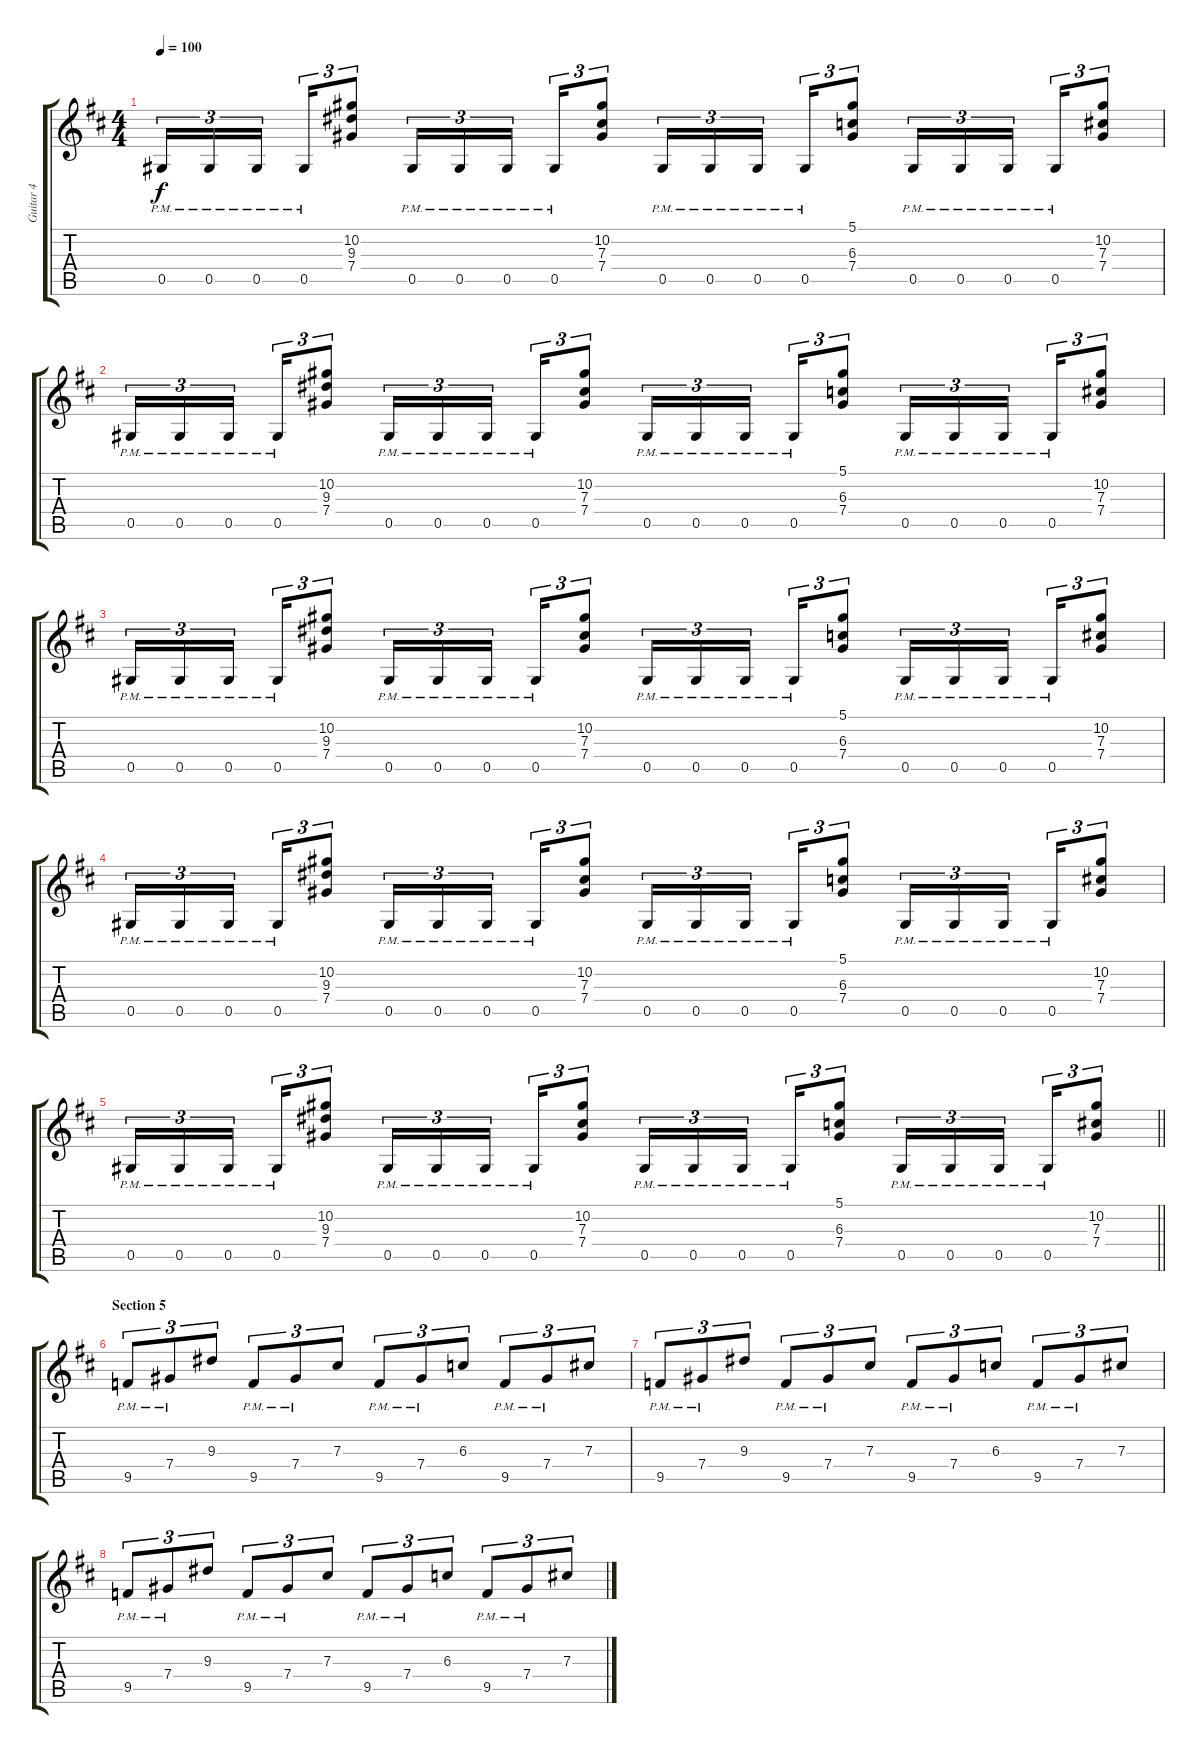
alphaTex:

\track ("Guitar 4" "Guitar 4") {instrument distortionguitar}
\staff {score tabs}
\tuning (Eb4 Bb3 Gb3 Db3 Ab2 Eb2) {hide}
\ts (4 4)
\tempo 100
\clef g2
\ks d
0.5{pm}.16{tu (3 2) dy f} 0.5{pm}.16{tu (3 2)} 0.5{pm}.16{tu (3 2)} 0.5{pm}.16{tu (3 2)} (10.2 9.3 7.4).8{tu (3 2)} 0.5{pm}.16{tu (3 2)} 0.5{pm}.16{tu (3 2)} 0.5{pm}.16{tu (3 2)} 0.5{pm}.16{tu (3 2)} (10.2 7.3 7.4).8{tu (3 2)} 0.5{pm}.16{tu (3 2)} 0.5{pm}.16{tu (3 2)} 0.5{pm}.16{tu (3 2)} 0.5{pm}.16{tu (3 2)} (5.1 6.3 7.4).8{tu (3 2)} 0.5{pm}.16{tu (3 2)} 0.5{pm}.16{tu (3 2)} 0.5{pm}.16{tu (3 2)} 0.5{pm}.16{tu (3 2)} (10.2 7.3 7.4).8{tu (3 2)} |
0.5{pm}.16{tu (3 2)} 0.5{pm}.16{tu (3 2)} 0.5{pm}.16{tu (3 2)} 0.5{pm}.16{tu (3 2)} (10.2 9.3 7.4).8{tu (3 2)} 0.5{pm}.16{tu (3 2)} 0.5{pm}.16{tu (3 2)} 0.5{pm}.16{tu (3 2)} 0.5{pm}.16{tu (3 2)} (10.2 7.3 7.4).8{tu (3 2)} 0.5{pm}.16{tu (3 2)} 0.5{pm}.16{tu (3 2)} 0.5{pm}.16{tu (3 2)} 0.5{pm}.16{tu (3 2)} (5.1 6.3 7.4).8{tu (3 2)} 0.5{pm}.16{tu (3 2)} 0.5{pm}.16{tu (3 2)} 0.5{pm}.16{tu (3 2)} 0.5{pm}.16{tu (3 2)} (10.2 7.3 7.4).8{tu (3 2)} |
0.5{pm}.16{tu (3 2)} 0.5{pm}.16{tu (3 2)} 0.5{pm}.16{tu (3 2)} 0.5{pm}.16{tu (3 2)} (10.2 9.3 7.4).8{tu (3 2)} 0.5{pm}.16{tu (3 2)} 0.5{pm}.16{tu (3 2)} 0.5{pm}.16{tu (3 2)} 0.5{pm}.16{tu (3 2)} (10.2 7.3 7.4).8{tu (3 2)} 0.5{pm}.16{tu (3 2)} 0.5{pm}.16{tu (3 2)} 0.5{pm}.16{tu (3 2)} 0.5{pm}.16{tu (3 2)} (5.1 6.3 7.4).8{tu (3 2)} 0.5{pm}.16{tu (3 2)} 0.5{pm}.16{tu (3 2)} 0.5{pm}.16{tu (3 2)} 0.5{pm}.16{tu (3 2)} (10.2 7.3 7.4).8{tu (3 2)} |
0.5{pm}.16{tu (3 2)} 0.5{pm}.16{tu (3 2)} 0.5{pm}.16{tu (3 2)} 0.5{pm}.16{tu (3 2)} (10.2 9.3 7.4).8{tu (3 2)} 0.5{pm}.16{tu (3 2)} 0.5{pm}.16{tu (3 2)} 0.5{pm}.16{tu (3 2)} 0.5{pm}.16{tu (3 2)} (10.2 7.3 7.4).8{tu (3 2)} 0.5{pm}.16{tu (3 2)} 0.5{pm}.16{tu (3 2)} 0.5{pm}.16{tu (3 2)} 0.5{pm}.16{tu (3 2)} (5.1 6.3 7.4).8{tu (3 2)} 0.5{pm}.16{tu (3 2)} 0.5{pm}.16{tu (3 2)} 0.5{pm}.16{tu (3 2)} 0.5{pm}.16{tu (3 2)} (10.2 7.3 7.4).8{tu (3 2)} |
\barLineRight lightlight
0.5{pm}.16{tu (3 2)} 0.5{pm}.16{tu (3 2)} 0.5{pm}.16{tu (3 2)} 0.5{pm}.16{tu (3 2)} (10.2 9.3 7.4).8{tu (3 2)} 0.5{pm}.16{tu (3 2)} 0.5{pm}.16{tu (3 2)} 0.5{pm}.16{tu (3 2)} 0.5{pm}.16{tu (3 2)} (10.2 7.3 7.4).8{tu (3 2)} 0.5{pm}.16{tu (3 2)} 0.5{pm}.16{tu (3 2)} 0.5{pm}.16{tu (3 2)} 0.5{pm}.16{tu (3 2)} (5.1 6.3 7.4).8{tu (3 2)} 0.5{pm}.16{tu (3 2)} 0.5{pm}.16{tu (3 2)} 0.5{pm}.16{tu (3 2)} 0.5{pm}.16{tu (3 2)} (10.2 7.3 7.4).8{tu (3 2)} |
\section ("" "Section 5")
9.5{pm}.8{tu (3 2) volume 16 instrument overdrivenguitar} 7.4{pm}.8{tu (3 2)} 9.3.8{tu (3 2)} 9.5{pm}.8{tu (3 2)} 7.4{pm}.8{tu (3 2)} 7.3.8{tu (3 2)} 9.5{pm}.8{tu (3 2)} 7.4{pm}.8{tu (3 2)} 6.3.8{tu (3 2)} 9.5{pm}.8{tu (3 2)} 7.4{pm}.8{tu (3 2)} 7.3.8{tu (3 2)} |
9.5{pm}.8{tu (3 2)} 7.4{pm}.8{tu (3 2)} 9.3.8{tu (3 2)} 9.5{pm}.8{tu (3 2)} 7.4{pm}.8{tu (3 2)} 7.3.8{tu (3 2)} 9.5{pm}.8{tu (3 2)} 7.4{pm}.8{tu (3 2)} 6.3.8{tu (3 2)} 9.5{pm}.8{tu (3 2)} 7.4{pm}.8{tu (3 2)} 7.3.8{tu (3 2)} |
9.5{pm}.8{tu (3 2)} 7.4{pm}.8{tu (3 2)} 9.3.8{tu (3 2)} 9.5{pm}.8{tu (3 2)} 7.4{pm}.8{tu (3 2)} 7.3.8{tu (3 2)} 9.5{pm}.8{tu (3 2)} 7.4{pm}.8{tu (3 2)} 6.3.8{tu (3 2)} 9.5{pm}.8{tu (3 2)} 7.4{pm}.8{tu (3 2)} 7.3.8{tu (3 2)}
